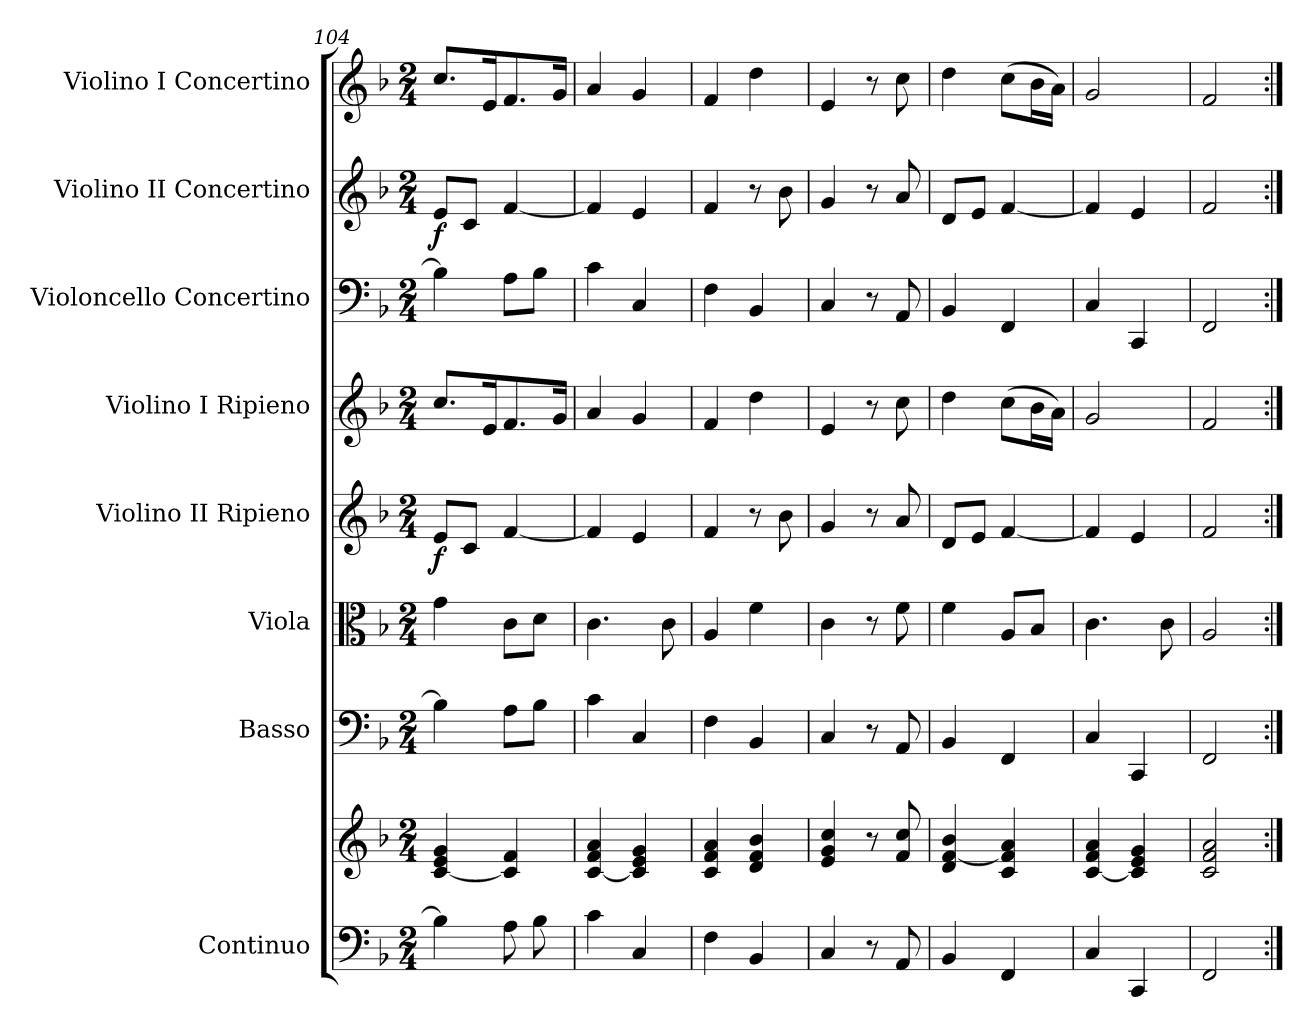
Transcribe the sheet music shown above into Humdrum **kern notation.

**kern	**kern	**kern	**kern	**kern	**dynam	**kern	**kern	**kern	**dynam	**kern
*part8	*part8	*part7	*part6	*part5	*part5	*part4	*part3	*part2	*part2	*part1
*staff9	*staff8	*staff7	*staff6	*staff5	*staff5	*staff4	*staff3	*staff2	*staff2	*staff1
*I"Continuo	*	*I"Basso	*I"Viola	*I"Violino II Ripieno	*	*I"Violino I Ripieno	*I"Violoncello Concertino	*I"Violino II Concertino	*	*I"Violino I Concertino
*	*	*	*	*	*	*	*I'Vc	*I'Vln	*	*I'Vln
*clefF4	*clefG2	*clefF4	*clefC3	*clefG2	*	*clefG2	*clefF4	*clefG2	*	*clefG2
*k[b-]	*k[b-]	*k[b-]	*k[b-]	*k[b-]	*	*k[b-]	*k[b-]	*k[b-]	*	*k[b-]
*M2/4	*M2/4	*M2/4	*M2/4	*M2/4	*	*M2/4	*M2/4	*M2/4	*	*M2/4
=104	=104	=104	=104	=104	=104	=104	=104	=104	=104	=104
!	!	!	!	!	!LO:DY:b	!	!	!	!LO:DY:b	!
4B-\]	[4c/ 4e/ 4g/	4B-\]	4g\	8e/L	f	8.cc/L	4B-\]	8e/L	f	8.cc/L
.	.	.	.	8c/J	.	.	.	8c/J	.	.
.	.	.	.	.	.	16e/K	.	.	.	16e/K
8A\	4c/] 4f/	8A\L	8c\L	[4f/	.	8.f/	8A\L	[4f/	.	8.f/
8B-\	.	8B-\J	8d\J	.	.	.	8B-\J	.	.	.
.	.	.	.	.	.	16g/Jk	.	.	.	16g/Jk
=105	=105	=105	=105	=105	=105	=105	=105	=105	=105	=105
4c\	[4c/ 4f/ 4a/	4c\	4.c\	4f/]	.	4a/	4c\	4f/]	.	4a/
4C/	4c/] 4e/ 4g/	4C/	.	4e/	.	4g/	4C/	4e/	.	4g/
.	.	.	8c\	.	.	.	.	.	.	.
=106	=106	=106	=106	=106	=106	=106	=106	=106	=106	=106
4F\	4c/ 4f/ 4a/	4F\	4A/	4f/	.	4f/	4F\	4f/	.	4f/
4BB-/	4d/ 4f/ 4b-/	4BB-/	4f\	8r	.	4dd\	4BB-/	8r	.	4dd\
.	.	.	.	8b-\	.	.	.	8b-\	.	.
=107	=107	=107	=107	=107	=107	=107	=107	=107	=107	=107
4C/	4e/ 4g/ 4cc/	4C/	4c\	4g/	.	4e/	4C/	4g/	.	4e/
8r	8r	8r	8r	8r	.	8r	8r	8r	.	8r
8AA/	8f/ 8cc/	8AA/	8f\	8a/	.	8cc\	8AA/	8a/	.	8cc\
=108	=108	=108	=108	=108	=108	=108	=108	=108	=108	=108
4BB-/	4d/ [4f/ 4b-/	4BB-/	4f\	8d/L	.	4dd\	4BB-/	8d/L	.	4dd\
.	.	.	.	8e/J	.	.	.	8e/J	.	.
4FF/	4c/ 4f/] 4a/	4FF/	8A/L	[4f/	.	(>8cc\L	4FF/	[4f/	.	(>8cc\L
.	.	.	8B-/J	.	.	16b-\L	.	.	.	16b-\L
.	.	.	.	.	.	16a\JJ)	.	.	.	16a\JJ)
=109	=109	=109	=109	=109	=109	=109	=109	=109	=109	=109
4C/	[4c/ 4f/ 4a/	4C/	4.c\	4f/]	.	2g/	4C/	4f/]	.	2g/
4CC/	4c/] 4e/ 4g/	4CC/	.	4e/	.	.	4CC/	4e/	.	.
.	.	.	8c\	.	.	.	.	.	.	.
=110	=110	=110	=110	=110	=110	=110	=110	=110	=110	=110
2FF/	2c/ 2f/ 2a/	2FF/	2A/	2f/	.	2f/	2FF/	2f/	.	2f/
=:|!	=:|!	=:|!	=:|!	=:|!	=:|!	=:|!	=:|!	=:|!	=:|!	=:|!
*-	*-	*-	*-	*-	*-	*-	*-	*-	*-	*-
